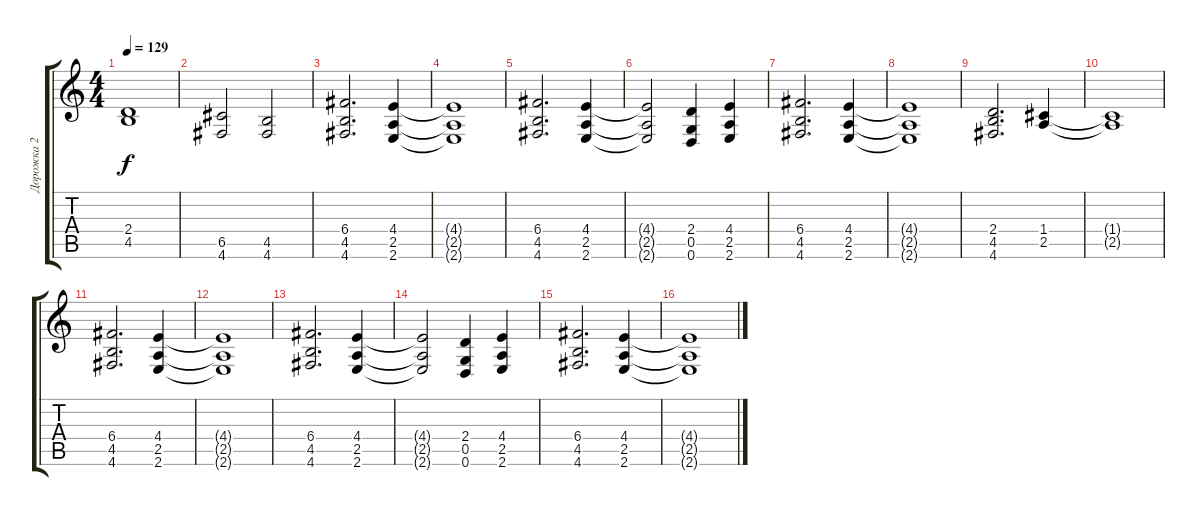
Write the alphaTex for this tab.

\track ("Дорожка 2" "Дорожка 2") {instrument distortionguitar}
\staff {score tabs}
\tuning (D4 A3 F3 C3 G2 D2) {hide}
\ts (4 4)
\tempo 129
\clef g2
\ks c
(2.4 4.5).1{dy f} |
(6.5 4.6).2 (4.5 4.6).2 |
(6.4 4.5 4.6).2{d} (4.4 2.5 2.6).4 |
(4.4{t} 2.5{t} 2.6{t}).1 |
(6.4 4.5 4.6).2{d} (4.4 2.5 2.6).4 |
(4.4{t} 2.5{t} 2.6{t}).2 (2.4 0.5 0.6).4 (4.4 2.5 2.6).4 |
(6.4 4.5 4.6).2{d} (4.4 2.5 2.6).4 |
(4.4{t} 2.5{t} 2.6{t}).1 |
(2.4 4.5 4.6).2{d} (1.4 2.5).4 |
(1.4{t} 2.5{t}).1 |
(6.4 4.5 4.6).2{d} (4.4 2.5 2.6).4 |
(4.4{t} 2.5{t} 2.6{t}).1 |
(6.4 4.5 4.6).2{d} (4.4 2.5 2.6).4 |
(4.4{t} 2.5{t} 2.6{t}).2 (2.4 0.5 0.6).4 (4.4 2.5 2.6).4 |
(6.4 4.5 4.6).2{d} (4.4 2.5 2.6).4 |
(4.4{t} 2.5{t} 2.6{t}).1
